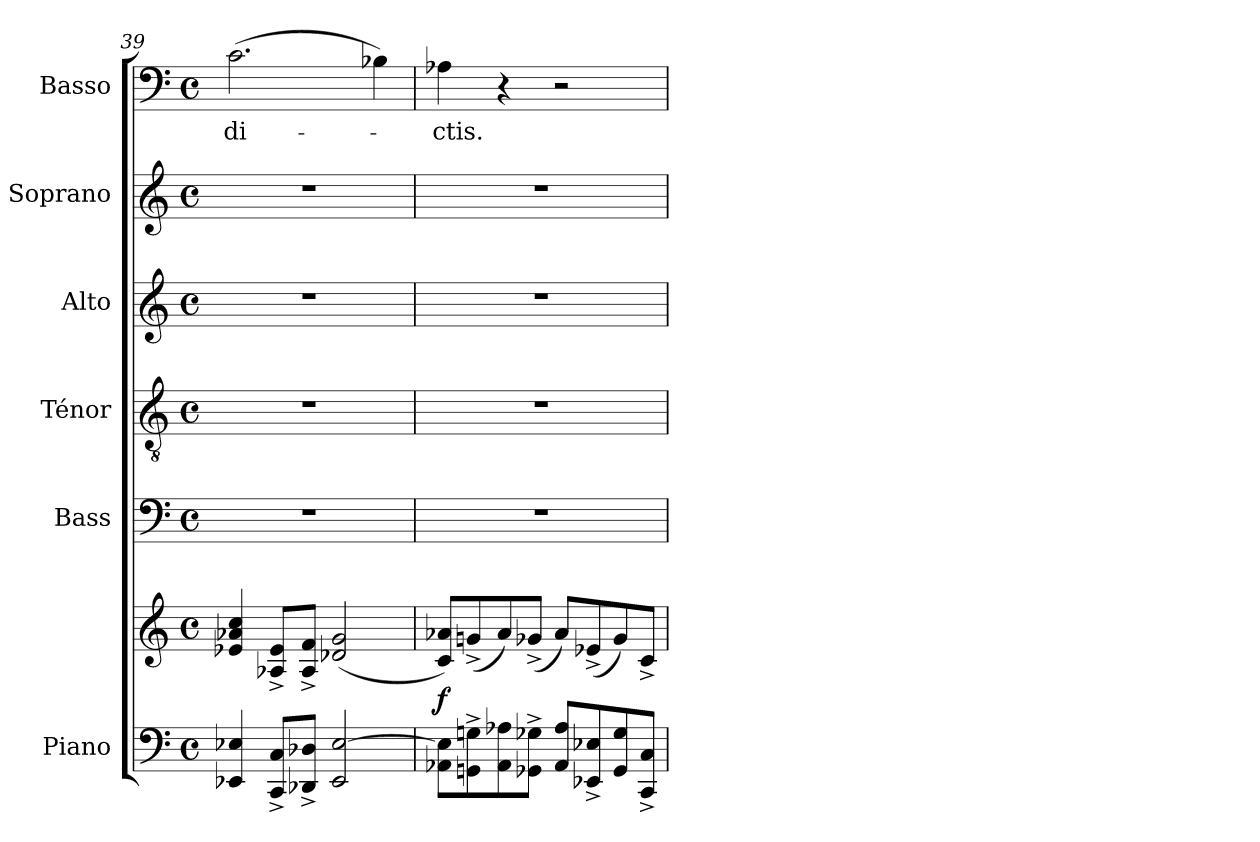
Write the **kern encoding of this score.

**kern	**kern	**dynam	**kern	**kern	**kern	**kern	**kern	**text
*part6	*part6	*part6	*part5	*part4	*part3	*part2	*part1	*part1
*staff7	*staff6	*staff6/7	*staff5	*staff4	*staff3	*staff2	*staff1	*staff1
*I"Piano	*	*	*I"Bass	*I"Ténor	*I"Alto	*I"Soprano	*I"Basso	*
*I'Pno.	*	*	*I'B.	*I'T.	*I'A.	*I'S.	*I'B	*
!!LO:LB:g=z
*clefF4	*clefG2	*	*clefF4	*clefGv2	*clefG2	*clefG2	*clefF4	*
*k[]	*k[]	*	*k[]	*k[]	*k[]	*k[]	*k[]	*
*M4/4	*M4/4	*	*M4/4	*M4/4	*M4/4	*M4/4	*M4/4	*
*met(c)	*met(c)	*	*met(c)	*met(c)	*met(c)	*met(c)	*met(c)	*
=39	=39	=39	=39	=39	=39	=39	=39	=39
!	!	!	!	!	!	!	!	!LO:LY:b
4EE-X/ 4E-X/	4e-X/ 4a-X/ 4cc/	.	1r	1r	1r	1r	(>2.c\	-di-
8CC/^ 8C/^L	8A-X/^ 8e-/^L	.	.	.	.	.	.	.
8DD-X/^ 8D-X/^J	8A-/^ 8f/^J	.	.	.	.	.	.	.
2EE-/ [2E-/	(<2d-X/ 2g/	.	.	.	.	.	.	.
.	.	.	.	.	.	.	4B-X\)	.
=40	=40	=40	=40	=40	=40	=40	=40	=40
!	!	!LO:DY:a=2	!	!	!	!	!	!LO:LY:b
8AA-X\ 8E-\]L	8c/ 8a-X/L)	f	1r	1r	1r	1r	4A-X\	-ctis.
8GGn\^ 8Gn\^	(<8gn^/	.	.	.	.	.	.	.
8AA-\ 8A-X\	8a-/)	.	.	.	.	.	4r	.
8GG-X\^ 8G-X\^J	(<8g-X^/J	.	.	.	.	.	.	.
8AA-/ 8A-/L	8a-/L)	.	.	.	.	.	2r	.
8EE-X/^ 8E-X/^	(<8e-X^/	.	.	.	.	.	.	.
8GG-/ 8G-/	8g-/)	.	.	.	.	.	.	.
8CC/^ 8C/^J	8c^/J	.	.	.	.	.	.	.
=	=	=	=	=	=	=	=	=
*-	*-	*-	*-	*-	*-	*-	*-	*-
